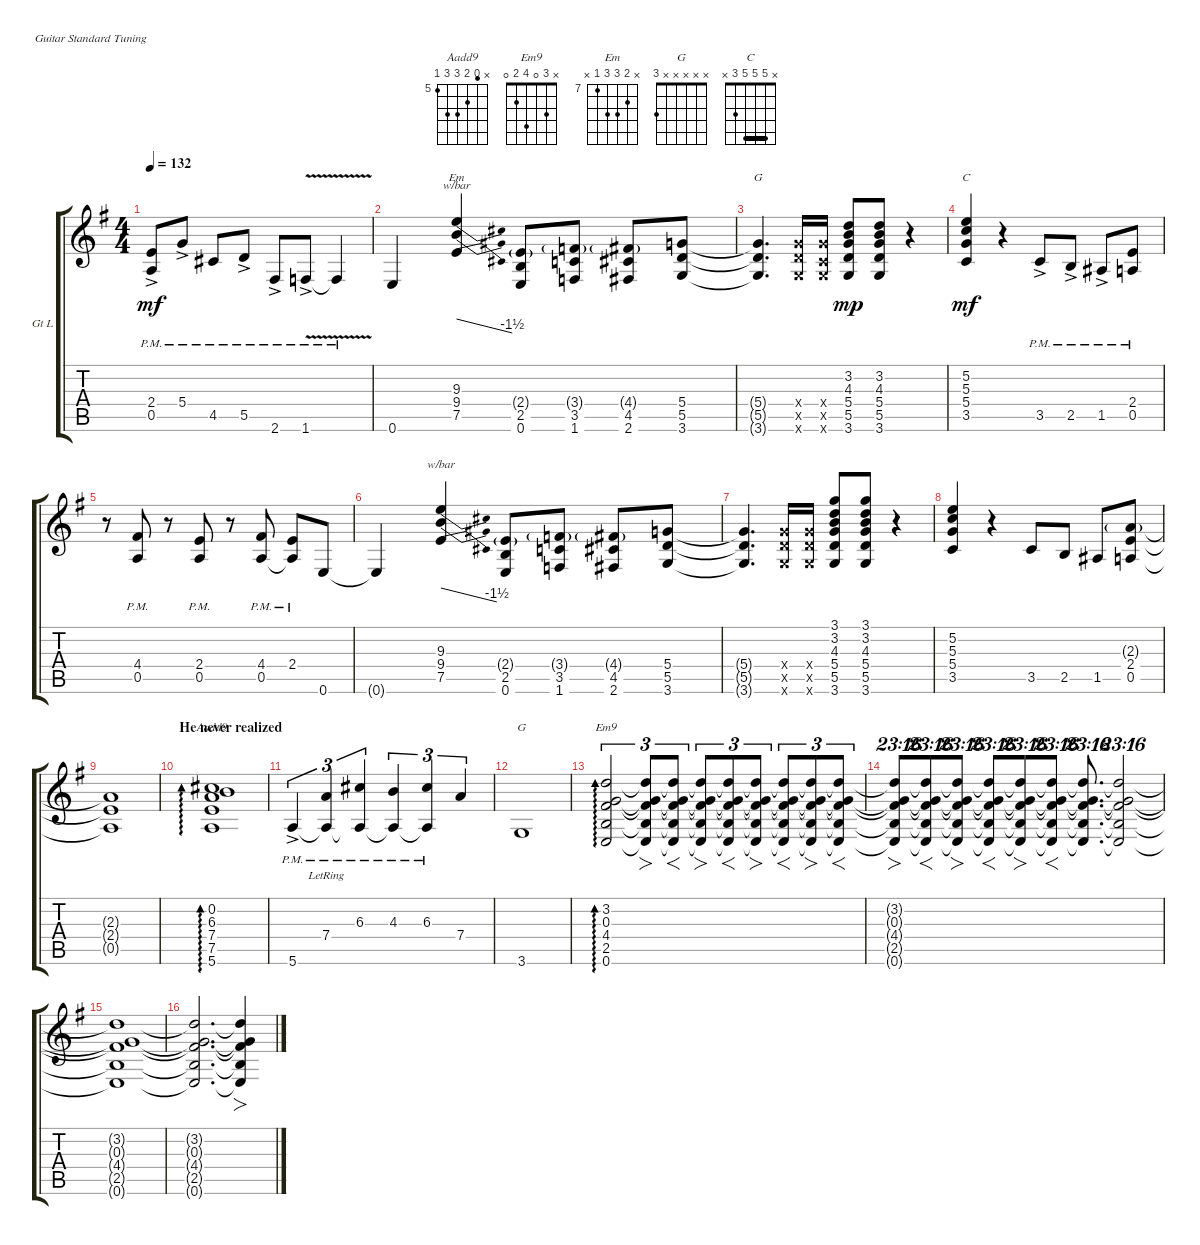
\bracketExtendMode groupsimilarinstruments
\firstSystemTrackNameOrientation horizontal
\otherSystemsTrackNameOrientation horizontal
\track ("Guitar - left" "Gt L") {instrument electricguitarclean}
\staff {score tabs}
\tuning (E4 B3 G3 D3 A2 E2)
\chord ("Aadd9" x 4 6 7 7 5) {firstfret 5}
\chord ("Em9" x 3 0 4 2 0) {showfingering false}
\chord ("Em" x 8 9 9 7 x) {firstfret 7 showfingering false}
\chord ("G" x x x 5 5 3) {showfingering false barre 5}
\chord ("G" x x x x x 3) {showfingering false}
\chord ("C" x 5 5 5 3 x) {showfingering false barre (5 5)}
\ts (4 4)
\tempo 132
\clef g2
\ks g
(0.5{ac pm t} 2.4{ac pm t}).8{dy mf} 5.4{ac pm}.8 4.5{pm}.8 5.5{ac pm}.8 2.6{ac pm}.8 1.6{v ac pm}.8 1.6{v pm t}.4 |
0.6.4 (7.5 9.4 9.3).4{tbe (dive default 27.599999999999998 0 59.4 -6) ch "Em"} (2.4{g} 2.5 0.6).8 (3.4{g} 3.5 1.6).8 (4.4{g} 4.5 2.6).8 (5.4 5.5 3.6).8 |
(5.4{t} 5.5{t} 3.6{t}).4{d ch "G"} (5.4{x} 5.5{x} 3.6{x}).16 (5.4{x} 3.5{x} 3.6{x}).16 (3.2 4.3 5.4 5.5 3.6).8{dy mp} (3.2 4.3 5.4 5.5 3.6).8 r.4 |
(5.2 5.3 5.4 3.5).4{ch "C" dy mf} r.4 3.5{ac pm}.8 2.5{ac pm}.8 1.5{ac pm}.8 (2.4{pm} 0.5{pm}).8 |
r.8 (4.4{pm} 0.5{pm}).8 r.8 (2.4{pm} 0.5{pm}).8 r.8 (4.4{pm} 0.5{pm}).8 (2.4{pm} 0.5{pm t}).8 0.6.8 |
0.6{t}.4 (7.5 9.4 9.3).4{tbe (dive default 27.599999999999998 0 59.4 -6)} (2.4{g} 2.5 0.6).8 (3.4{g} 3.5 1.6).8 (4.4{g} 4.5 2.6).8 (5.4 5.5 3.6).8 |
(5.4{t} 5.5{t} 3.6{t}).4{d} (5.4{x} 5.5{x} 3.6{x}).16 (5.4{x} 5.5{x} 3.6{x}).16 (3.1 3.2 4.3 5.4 5.5 3.6).8 (3.1 3.2 4.3 5.4 5.5 3.6).8 r.4 |
(5.2 5.3 5.4 3.5).4 r.4 3.5.8 2.5.8 1.5.8 (2.3{g} 2.4 0.5).8 |
(2.3{t} 2.4{t} 0.5{t}).1 |
\section ("" "He never realized")
(0.2 5.6 7.5 7.4 6.3).1{ad 0 ch "Aadd9"} |
5.6{ac pm}.4{tu (3 2)} (7.4{lr} 5.6{pm t}).4{tu (3 2)} (6.3 5.6{pm t}).4{tu (3 2)} (4.3 5.6{pm t}).4{tu (3 2)} (6.3 5.6{pm t}).4{tu (3 2)} 7.4.4{tu (3 2)} |
3.6.1{ch "G"} |
(3.2 0.3 4.4 2.5 0.6).2{tu (3 2) ad 0 ch "Em9"} (3.2{t} 0.3{t} 4.4{t} 2.5{t} 0.6{t}).8{fo tu (3 2)} (3.2{t} 0.3{t} 4.4{t} 2.5{t} 0.6{t}).8{f tu (3 2)} (3.2{t} 0.3{t} 4.4{t} 2.5{t} 0.6{t}).8{fo tu (3 2)} (3.2{t} 0.3{t} 4.4{t} 2.5{t} 0.6{t}).8{f tu (3 2)} (3.2{t} 0.3{t} 4.4{t} 2.5{t} 0.6{t}).8{fo tu (3 2)} (3.2{t} 0.3{t} 4.4{t} 2.5{t} 0.6{t}).8{f tu (3 2)} (3.2{t} 0.3{t} 4.4{t} 2.5{t} 0.6{t}).8{fo tu (3 2)} (3.2{t} 0.3{t} 4.4{t} 2.5{t} 0.6{t}).8{f tu (3 2)} |
(3.2{t} 0.3{t} 4.4{t} 2.5{t} 0.6{t}).8{fo tu (23 16)} (3.2{t} 0.3{t} 4.4{t} 2.5{t} 0.6{t}).8{f tu (23 16)} (3.2{t} 0.3{t} 4.4{t} 2.5{t} 0.6{t}).8{fo tu (23 16)} (3.2{t} 0.3{t} 4.4{t} 2.5{t} 0.6{t}).8{f tu (23 16)} (3.2{t} 0.3{t} 4.4{t} 2.5{t} 0.6{t}).8{fo tu (23 16)} (3.2{t} 0.3{t} 4.4{t} 2.5{t} 0.6{t}).8{f tu (23 16)} (3.2{t} 0.3{t} 4.4{t} 2.5{t} 0.6{t}).8{d tu (23 16)} (3.2{t} 0.3{t} 4.4{t} 2.5{t} 0.6{t}).2{tu (23 16)} |
(3.2{t} 0.3{t} 4.4{t} 2.5{t} 0.6{t}).1 |
(3.2{t} 0.3{t} 4.4{t} 2.5{t} 0.6{t}).2{d} (3.2{t} 0.3{t} 4.4{t} 2.5{t} 0.6{t}).4{fo}
